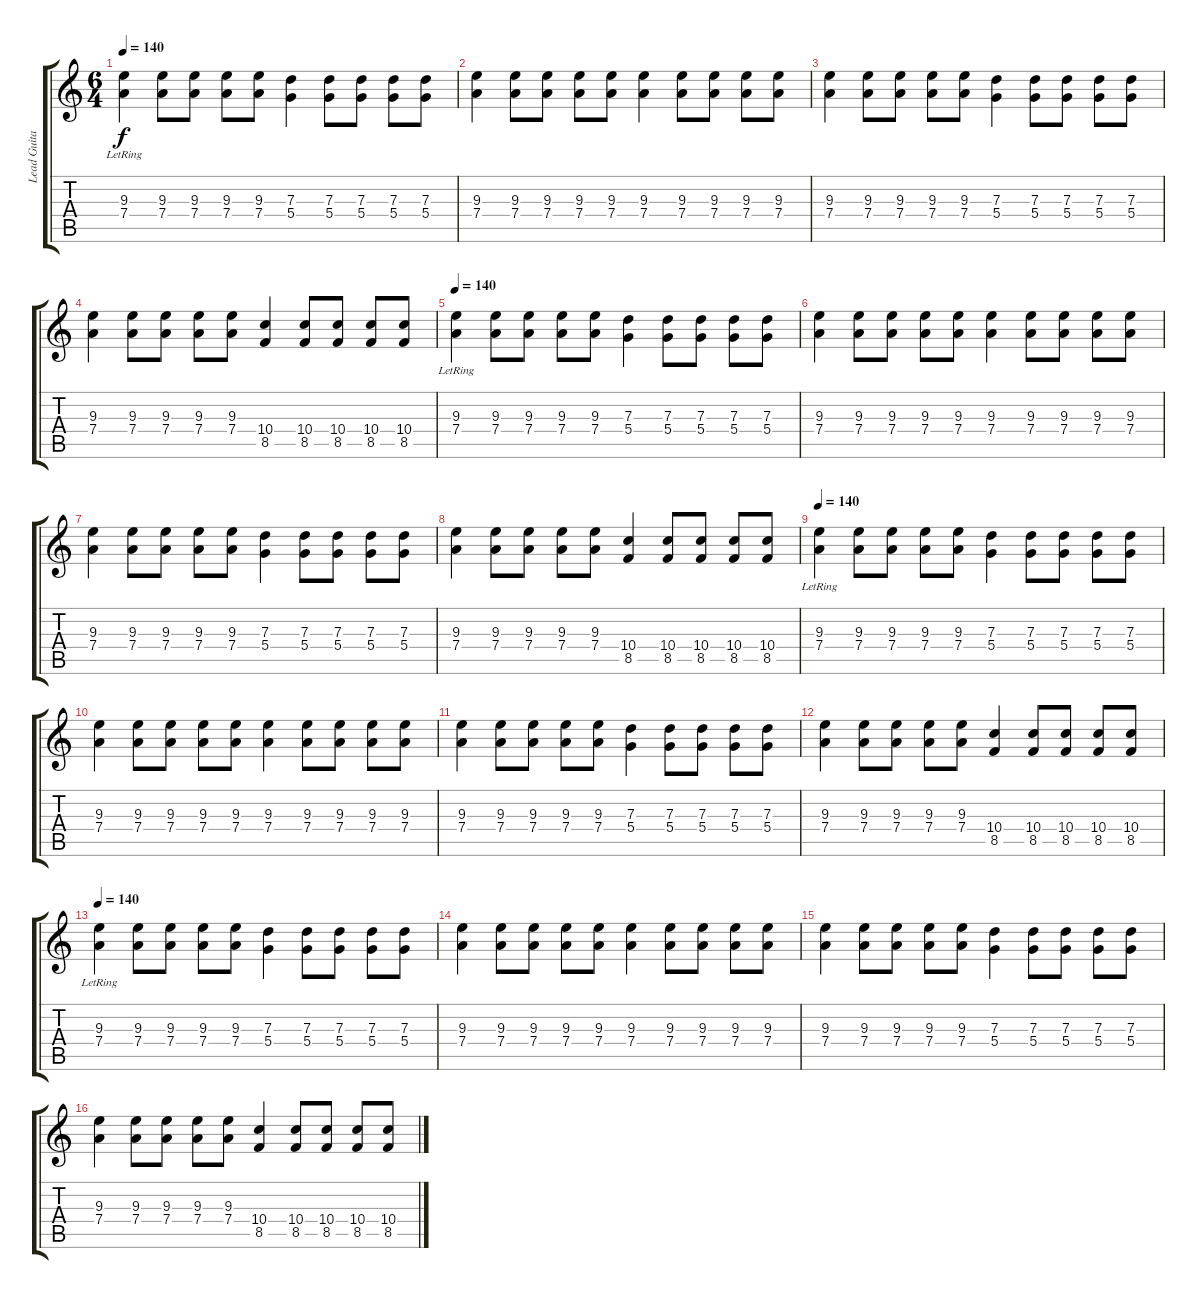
\track ("Lead Guitar" "Lead Guita") {instrument distortionguitar}
\staff {score tabs}
\tuning (E4 B3 G3 D3 A2 E2) {hide}
\ts (6 4)
\tempo 140
\clef g2
\ks c
(9.3 7.4{lr}).4{dy f instrument electricguitarclean} (9.3 7.4).8 (9.3 7.4).8 (9.3 7.4).8 (9.3 7.4).8 (7.3 5.4).4 (7.3 5.4).8 (7.3 5.4).8 (7.3 5.4).8 (7.3 5.4).8 |
(9.3 7.4).4 (9.3 7.4).8 (9.3 7.4).8 (9.3 7.4).8 (9.3 7.4).8 (9.3 7.4).4 (9.3 7.4).8 (9.3 7.4).8 (9.3 7.4).8 (9.3 7.4).8 |
(9.3 7.4).4 (9.3 7.4).8 (9.3 7.4).8 (9.3 7.4).8 (9.3 7.4).8 (7.3 5.4).4 (7.3 5.4).8 (7.3 5.4).8 (7.3 5.4).8 (7.3 5.4).8 |
(9.3 7.4).4 (9.3 7.4).8 (9.3 7.4).8 (9.3 7.4).8 (9.3 7.4).8 (10.4 8.5).4 (10.4 8.5).8 (10.4 8.5).8 (10.4 8.5).8 (10.4 8.5).8 |
\tempo 140
(9.3 7.4{lr}).4{instrument electricguitarclean} (9.3 7.4).8 (9.3 7.4).8 (9.3 7.4).8 (9.3 7.4).8 (7.3 5.4).4 (7.3 5.4).8 (7.3 5.4).8 (7.3 5.4).8 (7.3 5.4).8 |
(9.3 7.4).4 (9.3 7.4).8 (9.3 7.4).8 (9.3 7.4).8 (9.3 7.4).8 (9.3 7.4).4 (9.3 7.4).8 (9.3 7.4).8 (9.3 7.4).8 (9.3 7.4).8 |
(9.3 7.4).4 (9.3 7.4).8 (9.3 7.4).8 (9.3 7.4).8 (9.3 7.4).8 (7.3 5.4).4 (7.3 5.4).8 (7.3 5.4).8 (7.3 5.4).8 (7.3 5.4).8 |
(9.3 7.4).4 (9.3 7.4).8 (9.3 7.4).8 (9.3 7.4).8 (9.3 7.4).8 (10.4 8.5).4 (10.4 8.5).8 (10.4 8.5).8 (10.4 8.5).8 (10.4 8.5).8 |
\tempo 140
(9.3 7.4{lr}).4{instrument electricguitarclean} (9.3 7.4).8 (9.3 7.4).8 (9.3 7.4).8 (9.3 7.4).8 (7.3 5.4).4 (7.3 5.4).8 (7.3 5.4).8 (7.3 5.4).8 (7.3 5.4).8 |
(9.3 7.4).4 (9.3 7.4).8 (9.3 7.4).8 (9.3 7.4).8 (9.3 7.4).8 (9.3 7.4).4 (9.3 7.4).8 (9.3 7.4).8 (9.3 7.4).8 (9.3 7.4).8 |
(9.3 7.4).4 (9.3 7.4).8 (9.3 7.4).8 (9.3 7.4).8 (9.3 7.4).8 (7.3 5.4).4 (7.3 5.4).8 (7.3 5.4).8 (7.3 5.4).8 (7.3 5.4).8 |
(9.3 7.4).4 (9.3 7.4).8 (9.3 7.4).8 (9.3 7.4).8 (9.3 7.4).8 (10.4 8.5).4 (10.4 8.5).8 (10.4 8.5).8 (10.4 8.5).8 (10.4 8.5).8 |
\tempo 140
(9.3 7.4{lr}).4{instrument electricguitarclean} (9.3 7.4).8 (9.3 7.4).8 (9.3 7.4).8 (9.3 7.4).8 (7.3 5.4).4 (7.3 5.4).8 (7.3 5.4).8 (7.3 5.4).8 (7.3 5.4).8 |
(9.3 7.4).4 (9.3 7.4).8 (9.3 7.4).8 (9.3 7.4).8 (9.3 7.4).8 (9.3 7.4).4 (9.3 7.4).8 (9.3 7.4).8 (9.3 7.4).8 (9.3 7.4).8 |
(9.3 7.4).4 (9.3 7.4).8 (9.3 7.4).8 (9.3 7.4).8 (9.3 7.4).8 (7.3 5.4).4 (7.3 5.4).8 (7.3 5.4).8 (7.3 5.4).8 (7.3 5.4).8 |
(9.3 7.4).4 (9.3 7.4).8 (9.3 7.4).8 (9.3 7.4).8 (9.3 7.4).8 (10.4 8.5).4 (10.4 8.5).8 (10.4 8.5).8 (10.4 8.5).8 (10.4 8.5).8
